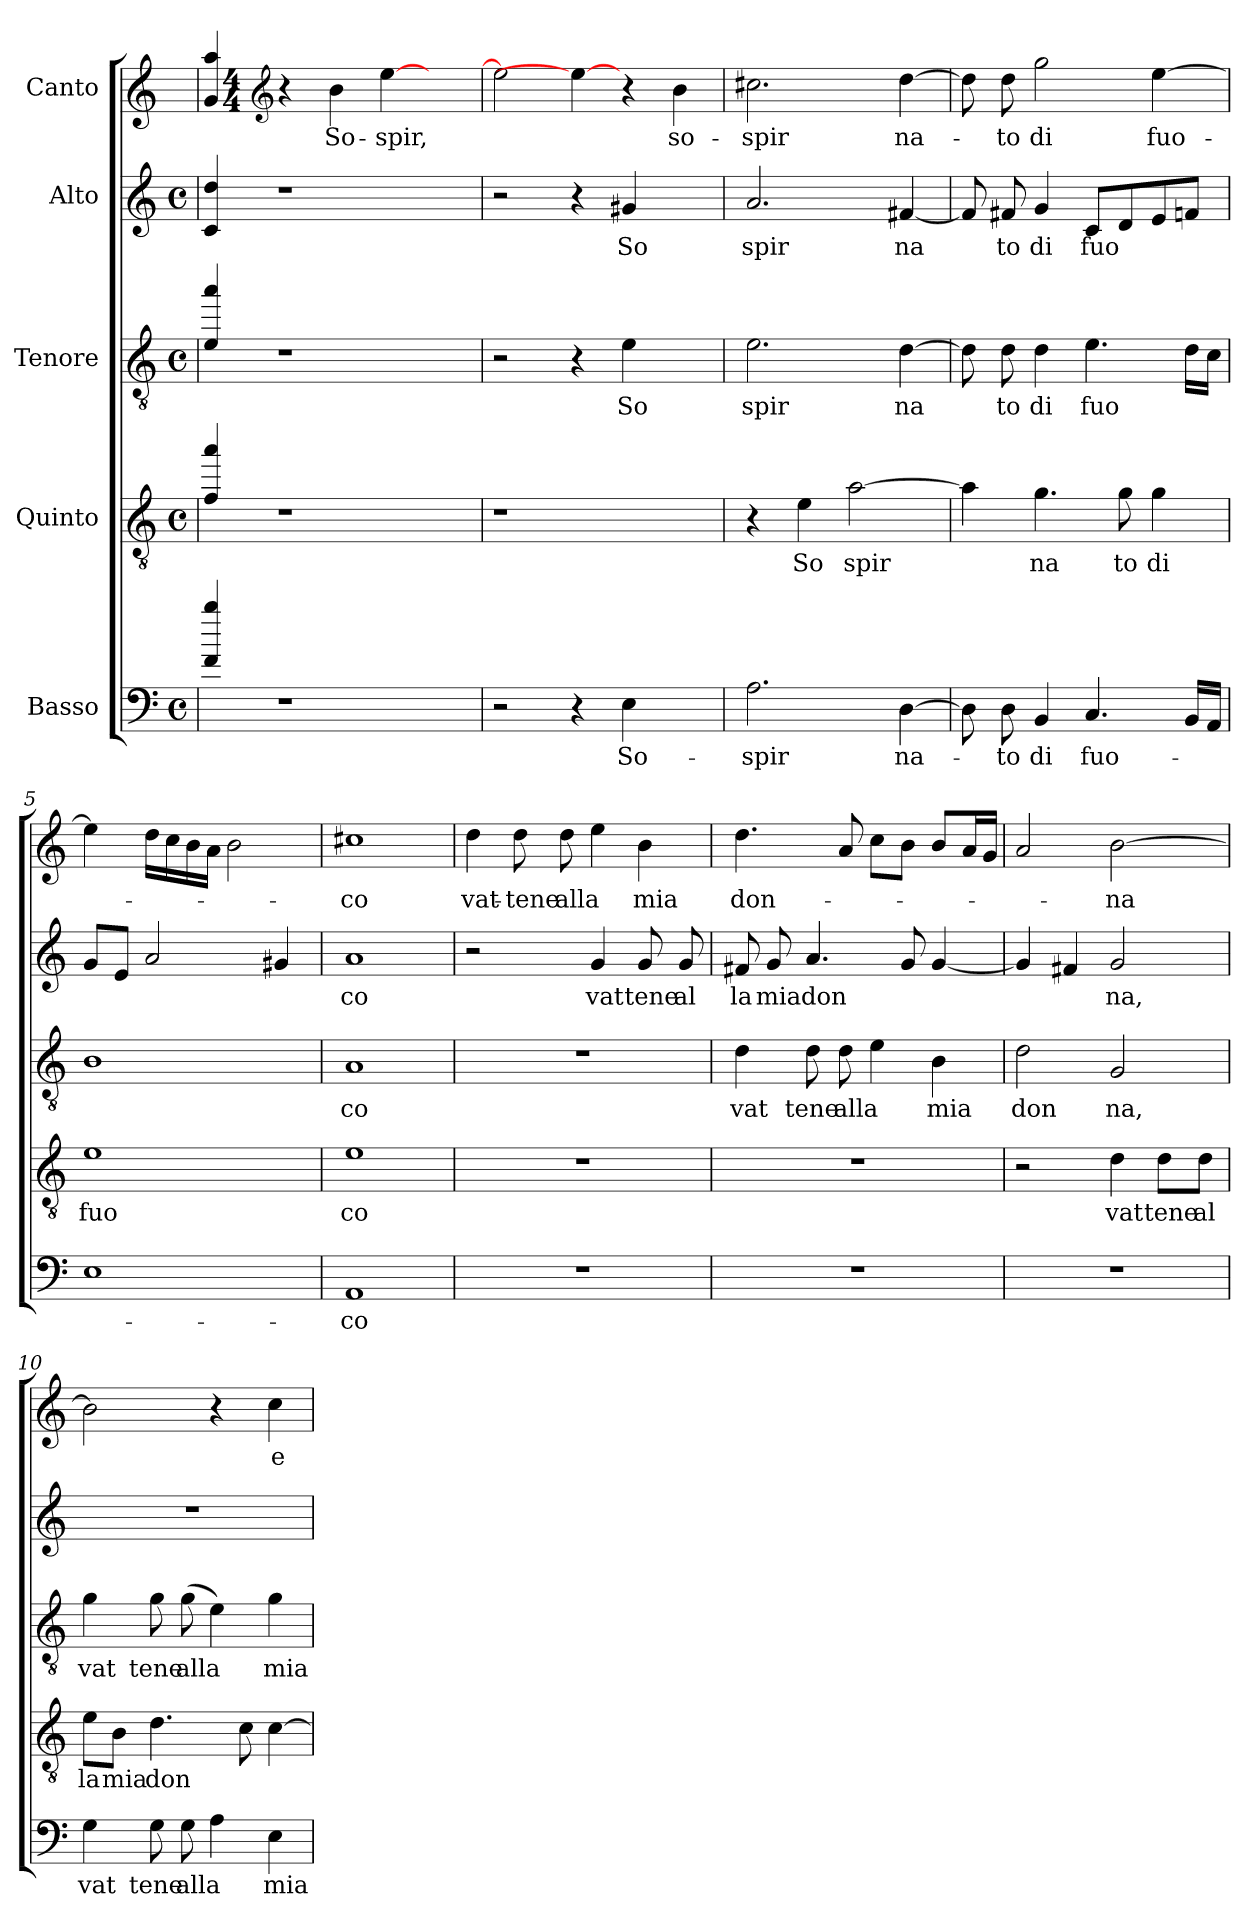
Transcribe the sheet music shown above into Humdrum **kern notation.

**kern	**text	**kern	**text	**kern	**text	**kern	**text	**kern	**text
*part5	*part5	*part4	*part4	*part3	*part3	*part2	*part2	*part1	*part1
*staff5	*staff5	*staff4	*staff4	*staff3	*staff3	*staff2	*staff2	*staff1	*staff1
*I"Basso	*	*I"Quinto	*	*I"Tenore	*	*I"Alto	*	*I"Canto	*
!!LO:PB:g=z
*stria5	*	*stria5	*	*stria5	*	*stria5	*	*stria5	*
*clefF4	*	*clefGv2	*	*clefGv2	*	*clefG2	*	*	*
*M4/4	*	*M4/4	*	*M4/4	*	*M4/4	*	*	*
*met(c)	*	*met(c)	*	*met(c)	*	*met(c)	*	*	*
=1	=1!	=1	=1!	=1	=1!	=1	=1!	=1!	=1!
4bb/ 4f/	.	4aa/ 4f/	.	4aa/ 4e/	.	4dd/ 4c/	.	4aa/ 4g/	.
*	*	*	*	*	*	*	*	*clefG2	*
*	*	*	*	*	*	*	*	*M4/4	*
*	*	*	*	*	*	*	*	*met(c)	*
!LO:N:vis=1	!	!LO:N:vis=1	!	!LO:N:vis=1	!	!LO:N:vis=1	!	!	!
1r	.	1r	.	1r	.	1r	.	4r	.
!	!	!	!	!	!	!	!	!	!LO:LY:b:cj
.	.	.	.	.	.	.	.	4b\	So-
!	!	!	!	!	!	!	!	!	!LO:LY:b
.	.	.	.	.	.	.	.	[>4ee\	-spir,
.	.	.	.	.	.	.	.	4ryy	.
=2	=2	=2	=2	=2	=2	=2	=2	=2	=2
2r	.	1r	.	2r	.	2r	.	2ee\]	.
4r	.	.	.	4r	.	4r	.	4ee\_	.
!	!LO:LY:b:cj	!	!	!	!LO:LY:b:cj	!	!LO:LY:b:cj	!	!
4E\	So-	.	.	4e\	So	4g#X/	So	4r	.
!	!	!	!	!	!	!	!	!	!LO:LY:b:cj
4ryy	.	4ryy	.	4ryy	.	4ryy	.	4b\	so-
=3	=3	=3	=3	=3	=3	=3	=3	=3	=3
!	!LO:LY:b:cj	!	!	!	!LO:LY:b:cj	!	!LO:LY:b:cj	!	!LO:LY:b:cj
2.A\	-spir	4r	.	2.e\	spir	2.a/	spir	2.cc#X\	-spir
!	!	!	!LO:LY:b:cj	!	!	!	!	!	!
.	.	4e\	So	.	.	.	.	.	.
!	!	!	!LO:LY:b	!	!	!	!	!	!
.	.	[>2a\	spir	.	.	.	.	.	.
!	!LO:LY:b	!	!	!	!LO:LY:b	!	!LO:LY:b	!	!LO:LY:b
[>4D\	na-	.	.	[>4d\	na	[<4f#X/	na	[>4dd\	na-
=4	=4	=4	=4	=4	=4	=4	=4	=4	=4
8D\]	.	4a\]	.	8d\]	.	8f#/]	.	8dd\]	.
!	!LO:LY:b:cj	!	!	!	!LO:LY:b:cj	!	!LO:LY:b:cj	!	!LO:LY:b:cj
8D\	-to	.	.	8d\	to	8f#X/	to	8dd\	-to
!	!LO:LY:b:cj	!	!LO:LY:b:cj	!	!LO:LY:b:cj	!	!LO:LY:b:cj	!	!LO:LY:b:cj
4BB/	di	4.g\	na	4d\	di	4g/	di	2gg\	di
!	!LO:LY:b	!	!	!	!LO:LY:b	!	!LO:LY:b	!	!
4.C/	fuo-	.	.	4.e\	fuo	8c/L	fuo	.	.
!	!	!	!LO:LY:b:cj	!	!	!	!	!	!
.	.	8g\	to	.	.	8d/	.	.	.
!	!	!	!LO:LY:b:cj	!	!	!	!	!	!LO:LY:b
.	.	4g\	di	.	.	8e/	.	[>4ee\	fuo-
16BB/L	.	.	.	16d\L	.	8fn/J	.	.	.
16AA/J	.	.	.	16c\J	.	.	.	.	.
=5	=5	=5	=5	=5	=5	=5	=5	=5	=5
!	!	!	!LO:LY:b:cj	!	!	!	!	!	!
1E	.	1e	fuo	1B	.	8g/L	.	4ee\]	.
.	.	.	.	.	.	8e/J	.	.	.
.	.	.	.	.	.	2a/	.	16dd\L	.
.	.	.	.	.	.	.	.	16cc\	.
.	.	.	.	.	.	.	.	16b\	.
.	.	.	.	.	.	.	.	16a\J	.
.	.	.	.	.	.	.	.	2b\	.
.	.	.	.	.	.	4g#X/	.	.	.
=6	=6	=6	=6	=6	=6	=6	=6	=6	=6
!	!LO:LY:b:cj	!	!LO:LY:b:cj	!	!LO:LY:b:cj	!	!LO:LY:b:cj	!	!LO:LY:b:cj
1AA	-co	1e	co	1A	co	1a	co	1cc#X	-co
!!LO:LB:g=z
=7	=7	=7	=7	=7	=7	=7	=7	=7	=7
!	!	!	!	!	!	!	!	!	!LO:LY:b:cj
1r	.	1r	.	1r	.	2r	.	4dd\	vat-
!	!	!	!	!	!	!	!	!	!LO:LY:b
.	.	.	.	.	.	.	.	8dd\	-tene
!	!	!	!	!	!	!	!	!	!LO:LY:b
.	.	.	.	.	.	.	.	8dd\	alla
!	!	!	!	!	!	!	!LO:LY:b:cj	!	!
.	.	.	.	.	.	4g/	vat	4ee\	.
!	!	!	!	!	!	!	!LO:LY:b	!	!LO:LY:b:cj
.	.	.	.	.	.	8g/	tene	4b\	mia
!	!	!	!	!	!	!	!LO:LY:b	!	!
.	.	.	.	.	.	8g/	al	.	.
=8	=8	=8	=8	=8	=8	=8	=8	=8	=8
!	!	!	!	!	!LO:LY:b:cj	!	!LO:LY:b:cj	!	!LO:LY:b
1r	.	1r	.	4d\	vat	8f#X/	la	4.dd\	don-
!	!	!	!	!	!	!	!LO:LY:b:cj	!	!
.	.	.	.	.	.	8g/	mia	.	.
!	!	!	!	!	!LO:LY:b	!	!LO:LY:b	!	!
.	.	.	.	8d\	tene	4.a/	don	.	.
!	!	!	!	!	!LO:LY:b	!	!	!	!
.	.	.	.	8d\	alla	.	.	8a/	.
.	.	.	.	4e\	.	.	.	8cc\L	.
.	.	.	.	.	.	8g/	.	8b\J	.
!	!	!	!	!	!LO:LY:b:cj	!	!	!	!
.	.	.	.	4B\	mia	[<4g/	.	8b/L	.
.	.	.	.	.	.	.	.	16a/	.
.	.	.	.	.	.	.	.	16g/J	.
=9	=9	=9	=9	=9	=9	=9	=9	=9	=9
!	!	!	!	!	!LO:LY:b:cj	!	!	!	!
1r	.	2r	.	2d\	don	4g/]	.	2a/	.
.	.	.	.	.	.	4f#X/	.	.	.
!	!	!	!LO:LY:b:cj	!	!LO:LY:b:cj	!	!LO:LY:b:cj	!	!LO:LY:b:cj
.	.	4d\	vat	2G/	na,	2g/	na,	[>2b\	-na
!	!	!	!LO:LY:b	!	!	!	!	!	!
.	.	8d\L	tene	.	.	.	.	.	.
!	!	!	!LO:LY:b	!	!	!	!	!	!
.	.	(<8d\J	al	.	.	.	.	.	.
=10	=10	=10	=10	=10	=10	=10	=10	=10	=10
!	!LO:LY:b:cj	!	!LO:LY:b:cj	!	!LO:LY:b:cj	!	!	!	!
4G\)	vat	8e\L	la	4g\	vat	1r	.	2b\]	.
!	!	!	!LO:LY:b:cj	!	!	!	!	!	!
.	.	8B\J	mia	.	.	.	.	.	.
!	!LO:LY:b	!	!LO:LY:b	!	!LO:LY:b	!	!	!	!
8G\	tene	4.d\	don	8g\	tene	.	.	.	.
!	!LO:LY:b	!	!	!	!LO:LY:b	!	!	!	!
8G\	alla	.	.	(<8g\	alla	.	.	.	.
4A\	.	.	.	4e\)	.	.	.	4r	.
.	.	8c\	.	.	.	.	.	.	.
!	!LO:LY:b:cj	!	!	!	!LO:LY:b:cj	!	!	!	!LO:LY:b:cj
4E\	mia	[>4c\	.	4g\	mia	.	.	4cc\	e
=	=	=	=	=	=	=	=	=	=
*-	*-	*-	*-	*-	*-	*-	*-	*-	*-
